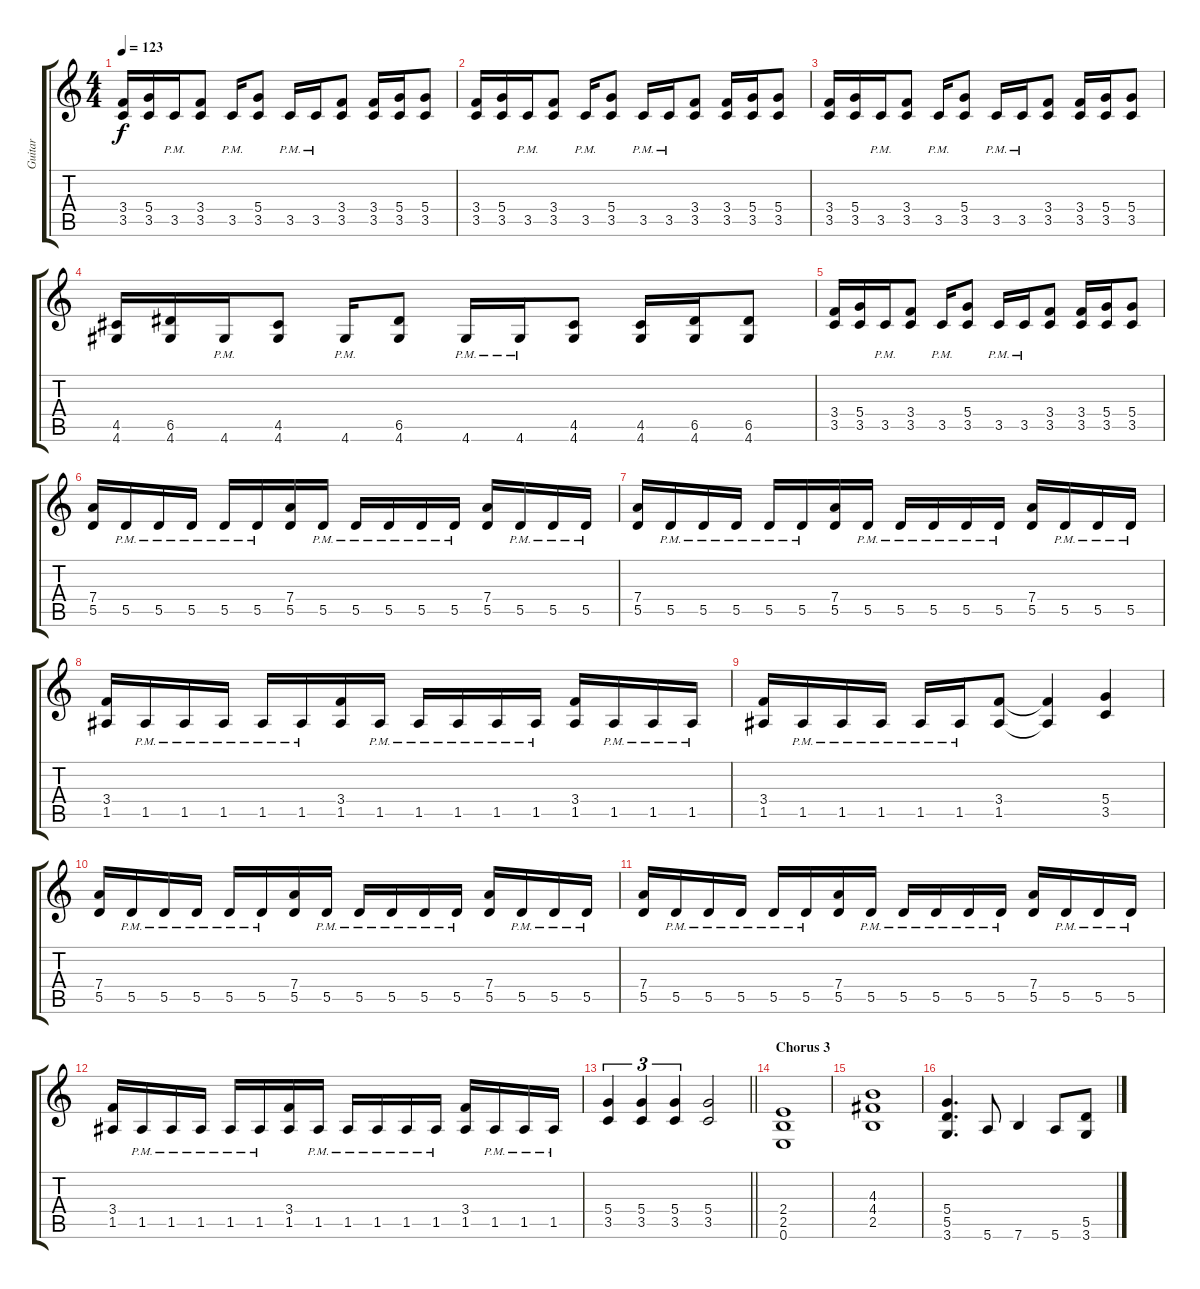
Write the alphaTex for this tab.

\track ("Guitar" "Guitar") {instrument distortionguitar}
\staff {score tabs}
\tuning (E4 B3 G3 D3 A2 E2) {hide}
\ts (4 4)
\tempo 123
\clef g2
\ks c
(3.4 3.5).16{dy f} (5.4 3.5).16 3.5{pm}.16 (3.4 3.5).8 3.5{pm}.16 (5.4 3.5).8 3.5{pm}.16 3.5{pm}.16 (3.4 3.5).8 (3.4 3.5).16 (5.4 3.5).16 (5.4 3.5).8 |
(3.4 3.5).16 (5.4 3.5).16 3.5{pm}.16 (3.4 3.5).8 3.5{pm}.16 (5.4 3.5).8 3.5{pm}.16 3.5{pm}.16 (3.4 3.5).8 (3.4 3.5).16 (5.4 3.5).16 (5.4 3.5).8 |
(3.4 3.5).16 (5.4 3.5).16 3.5{pm}.16 (3.4 3.5).8 3.5{pm}.16 (5.4 3.5).8 3.5{pm}.16 3.5{pm}.16 (3.4 3.5).8 (3.4 3.5).16 (5.4 3.5).16 (5.4 3.5).8 |
(4.5 4.6).16 (6.5 4.6).16 4.6{pm}.16 (4.5 4.6).8 4.6{pm}.16 (6.5 4.6).8 4.6{pm}.16 4.6{pm}.16 (4.5 4.6).8 (4.5 4.6).16 (6.5 4.6).16 (6.5 4.6).8 |
(3.4 3.5).16 (5.4 3.5).16 3.5{pm}.16 (3.4 3.5).8 3.5{pm}.16 (5.4 3.5).8 3.5{pm}.16 3.5{pm}.16 (3.4 3.5).8 (3.4 3.5).16 (5.4 3.5).16 (5.4 3.5).8 |
(7.4 5.5).16 5.5{pm}.16 5.5{pm}.16 5.5{pm}.16 5.5{pm}.16 5.5{pm}.16 (7.4 5.5).16 5.5{pm}.16 5.5{pm}.16 5.5{pm}.16 5.5{pm}.16 5.5{pm}.16 (7.4 5.5).16 5.5{pm}.16 5.5{pm}.16 5.5{pm}.16 |
(7.4 5.5).16 5.5{pm}.16 5.5{pm}.16 5.5{pm}.16 5.5{pm}.16 5.5{pm}.16 (7.4 5.5).16 5.5{pm}.16 5.5{pm}.16 5.5{pm}.16 5.5{pm}.16 5.5{pm}.16 (7.4 5.5).16 5.5{pm}.16 5.5{pm}.16 5.5{pm}.16 |
(3.4 1.5).16 1.5{pm}.16 1.5{pm}.16 1.5{pm}.16 1.5{pm}.16 1.5{pm}.16 (3.4 1.5).16 1.5{pm}.16 1.5{pm}.16 1.5{pm}.16 1.5{pm}.16 1.5{pm}.16 (3.4 1.5).16 1.5{pm}.16 1.5{pm}.16 1.5{pm}.16 |
(3.4 1.5).16 1.5{pm}.16 1.5{pm}.16 1.5{pm}.16 1.5{pm}.16 1.5{pm}.16 (3.4 1.5).8 (3.4{t} 1.5{t}).4 (5.4 3.5).4 |
(7.4 5.5).16 5.5{pm}.16 5.5{pm}.16 5.5{pm}.16 5.5{pm}.16 5.5{pm}.16 (7.4 5.5).16 5.5{pm}.16 5.5{pm}.16 5.5{pm}.16 5.5{pm}.16 5.5{pm}.16 (7.4 5.5).16 5.5{pm}.16 5.5{pm}.16 5.5{pm}.16 |
(7.4 5.5).16 5.5{pm}.16 5.5{pm}.16 5.5{pm}.16 5.5{pm}.16 5.5{pm}.16 (7.4 5.5).16 5.5{pm}.16 5.5{pm}.16 5.5{pm}.16 5.5{pm}.16 5.5{pm}.16 (7.4 5.5).16 5.5{pm}.16 5.5{pm}.16 5.5{pm}.16 |
(3.4 1.5).16 1.5{pm}.16 1.5{pm}.16 1.5{pm}.16 1.5{pm}.16 1.5{pm}.16 (3.4 1.5).16 1.5{pm}.16 1.5{pm}.16 1.5{pm}.16 1.5{pm}.16 1.5{pm}.16 (3.4 1.5).16 1.5{pm}.16 1.5{pm}.16 1.5{pm}.16 |
\barLineRight lightlight
(5.4 3.5).4{tu (3 2)} (5.4 3.5).4{tu (3 2)} (5.4 3.5).4{tu (3 2)} (5.4 3.5).2 |
\section ("" "Chorus 3")
(2.4 2.5 0.6).1 |
(4.3 4.4 2.5).1 |
(5.4 5.5 3.6).4{d} 5.6.8 7.6.4 5.6.8 (5.5 3.6).8
